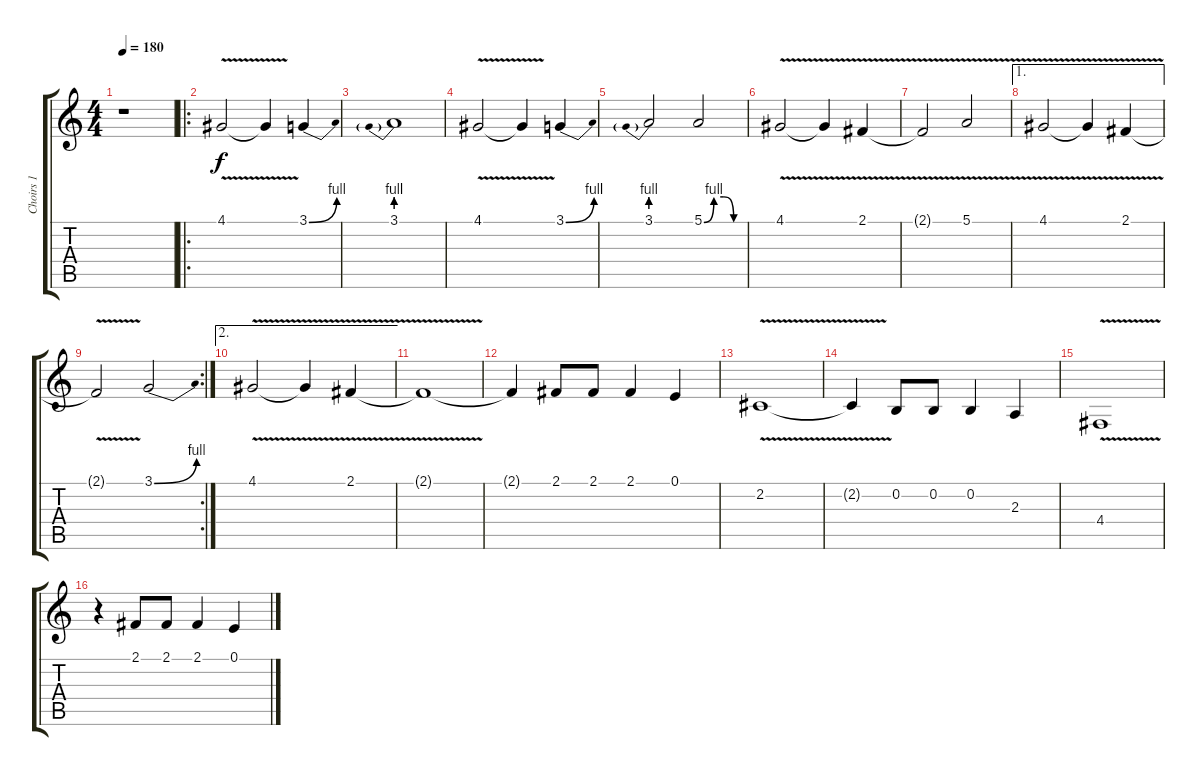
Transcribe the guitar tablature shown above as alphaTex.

\track ("Choirs 1" "Choirs 1") {instrument violin}
\staff {score tabs}
\tuning (E4 B3 G3 D3 A2 E2) {hide}
\ts (4 4)
\tempo 180
\clef g2
\ks c
r.1{dy f} |
\ro
4.1{v}.2{volume 13 balance 16 instrument distortionguitar} 4.1{t}.4 3.1{be (bend 0 0 60 4)}.4 |
3.1{be (prebend 0 4 60 4)}.1 |
4.1{v}.2 4.1{t}.4 3.1{be (bend 0 0 60 4)}.4 |
3.1{be (prebend 0 4 60 4)}.2 5.1{be (custom 0 0 15 4 30 4 45 0 60 0)}.2 |
4.1{v}.2 4.1{t}.4 2.1{v}.4 |
2.1{t}.2 5.1{v}.2 |
\ae 1
4.1{v}.2 4.1{t}.4 2.1{v}.4 |
\rc 2
2.1{t}.2 3.1{be (bend 0 0 60 4)}.2 |
\ae 2
4.1{v}.2 4.1{t}.4 2.1{v}.4 |
2.1{t}.1 |
2.1{t}.4 2.1.8{volume 13 balance 16 instrument distortionguitar} 2.1.8 2.1.4 0.1.4 |
2.2{v}.1 |
2.2{t}.4 0.2.8 0.2.8 0.2.4 2.3.4 |
4.4{v}.1 |
r.4 2.1.8 2.1.8 2.1.4 0.1.4
